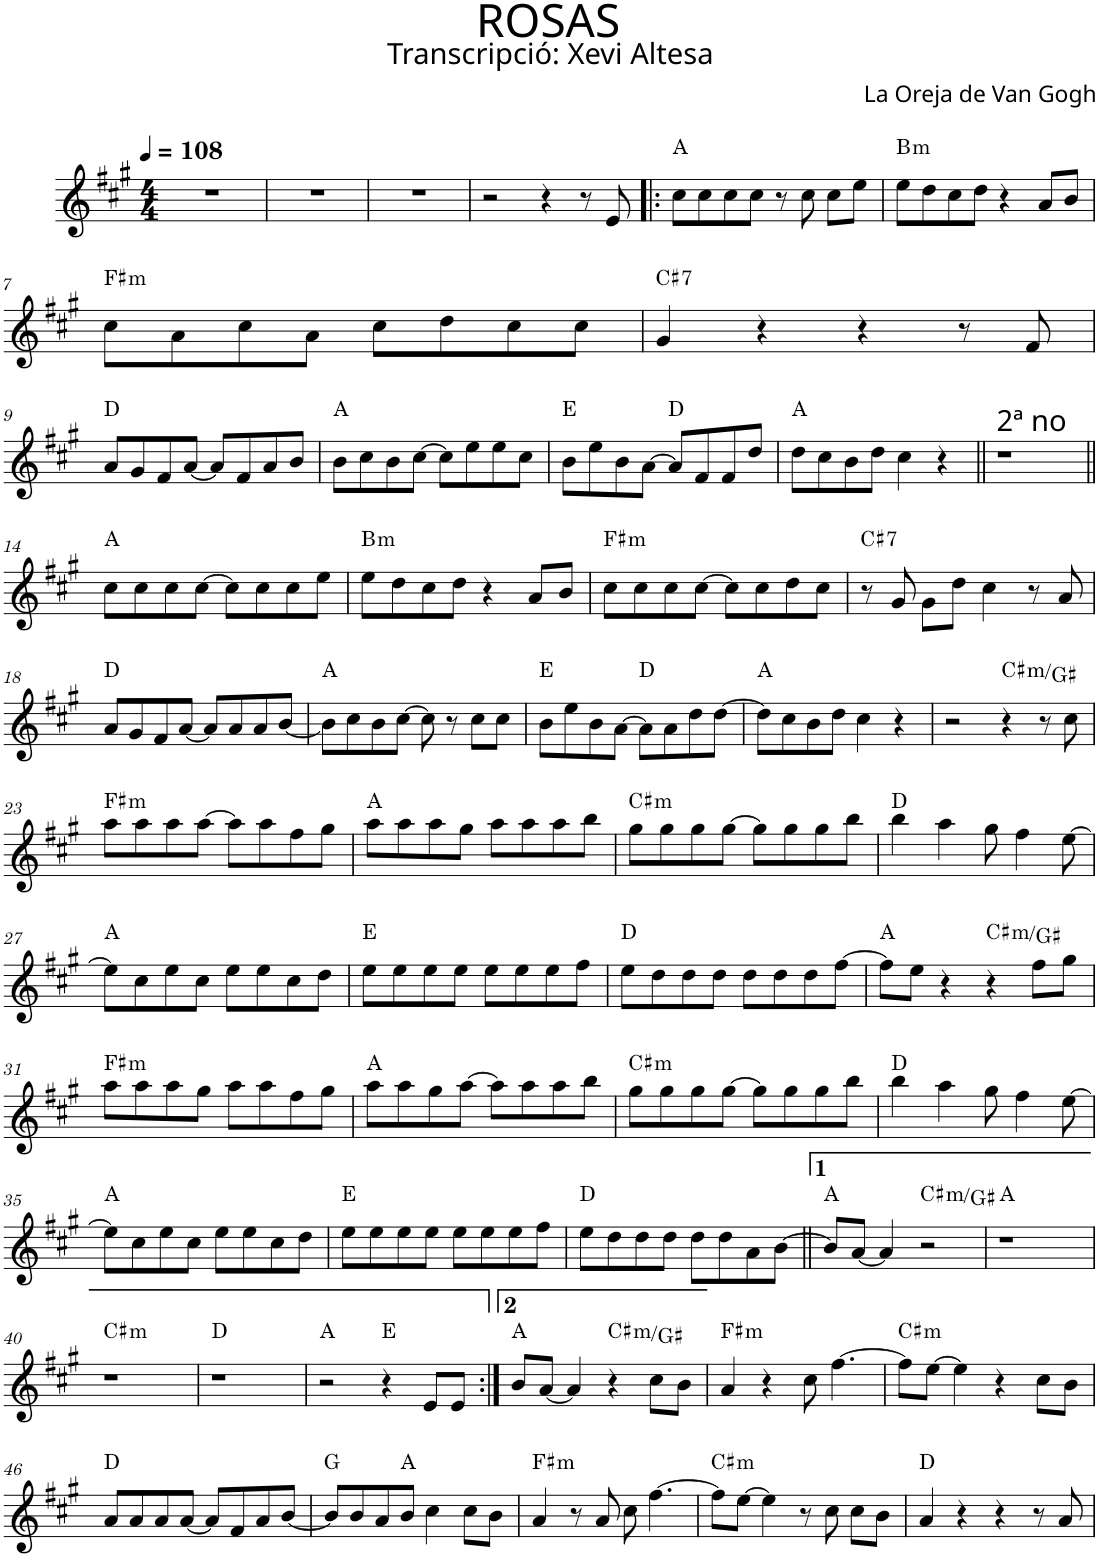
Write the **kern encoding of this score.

**kern	**harte
*part1	*part1
*staff1	*
*I"P1	*
*clefG2	*
*k[f#c#g#]	*
*A:	*
*M4/4	*
*MM108	*
=1	=1
1r	.
=2	=2
1r	.
=3	=3
1r	.
=4	=4
2r	.
4r	.
8r	.
8e/	.
=5!|:	=5!|:
8cc#\L	A:maj
8cc#\	.
8cc#\	.
8cc#\J	.
8r	.
8cc#\	.
8cc#\L	.
8ee\J	.
=6	=6
!	!LO:H:kt=m
8ee\L	B:min
8dd\	.
8cc#\	.
8dd\J	.
4r	.
8a/L	.
8b/J	.
!!LO:LB:g=z
=7	=7
!	!LO:H:kt=m
8cc#\L	F#:min
8a\	.
8cc#\	.
8a\J	.
8cc#\L	.
8dd\	.
8cc#\	.
8cc#\J	.
=8	=8
!	!LO:H:kt=7
4g#/	C#:7
4r	.
4r	.
8r	.
8f#/	.
!!LO:LB:g=z
=9	=9
8a/L	D:maj
8g#/	.
8f#/	.
[<8a/J	.
8a/L]	.
8f#/	.
8a/	.
8b/J	.
=10	=10
8b\L	A:maj
8cc#\	.
8b\	.
[>8cc#\J	.
8cc#\L]	.
8ee\	.
8ee\	.
8cc#\J	.
=11	=11
8b\L	E:maj
8ee\	.
8b\	.
[>8a\J	.
8a/L]	D:maj
8f#/	.
8f#/	.
8dd/J	.
=12	=12
8dd\L	A:maj
8cc#\	.
8b\	.
8dd\J	.
4cc#\	.
4r	.
=13||	=13||
!LO:TX:a:t=2ª no	!
1r	.
!!LO:LB:g=z
=14||	=14||
8cc#\L	A:maj
8cc#\	.
8cc#\	.
[>8cc#\J	.
8cc#\L]	.
8cc#\	.
8cc#\	.
8ee\J	.
=15	=15
!	!LO:H:kt=m
8ee\L	B:min
8dd\	.
8cc#\	.
8dd\J	.
4r	.
8a/L	.
8b/J	.
=16	=16
!	!LO:H:kt=m
8cc#\L	F#:min
8cc#\	.
8cc#\	.
[>8cc#\J	.
8cc#\L]	.
8cc#\	.
8dd\	.
8cc#\J	.
=17	=17
!	!LO:H:kt=7
8r	C#:7
8g#/	.
8g#\L	.
8dd\J	.
4cc#\	.
8r	.
8a/	.
!!LO:LB:g=z
=18	=18
8a/L	D:maj
8g#/	.
8f#/	.
[<8a/J	.
8a/L]	.
8a/	.
8a/	.
[<8b/J	.
=19	=19
8b\L]	A:maj
8cc#\	.
8b\	.
[>8cc#\J	.
8cc#\]	.
8r	.
8cc#\L	.
8cc#\J	.
=20	=20
8b\L	E:maj
8ee\	.
8b\	.
[>8a\J	.
8a\L]	D:maj
8a\	.
8dd\	.
[>8dd\J	.
=21	=21
8dd\L]	A:maj
8cc#\	.
8b\	.
8dd\J	.
4cc#\	.
4r	.
=22	=22
2r	.
!	!LO:H:kt=m
4r	C#:min/5
8r	.
8cc#\	.
!!LO:LB:g=z
=23	=23
!	!LO:H:kt=m
8aa\L	F#:min
8aa\	.
8aa\	.
[>8aa\J	.
8aa\L]	.
8aa\	.
8ff#\	.
8gg#\J	.
=24	=24
8aa\L	A:maj
8aa\	.
8aa\	.
8gg#\J	.
8aa\L	.
8aa\	.
8aa\	.
8bb\J	.
=25	=25
!	!LO:H:kt=m
8gg#\L	C#:min
8gg#\	.
8gg#\	.
[>8gg#\J	.
8gg#\L]	.
8gg#\	.
8gg#\	.
8bb\J	.
=26	=26
4bb\	D:maj
4aa\	.
8gg#\	.
4ff#\	.
[>8ee\	.
!!LO:LB:g=z
=27	=27
8ee\L]	A:maj
8cc#\	.
8ee\	.
8cc#\J	.
8ee\L	.
8ee\	.
8cc#\	.
8dd\J	.
=28	=28
8ee\L	E:maj
8ee\	.
8ee\	.
8ee\J	.
8ee\L	.
8ee\	.
8ee\	.
8ff#\J	.
=29	=29
8ee\L	D:maj
8dd\	.
8dd\	.
8dd\J	.
8dd\L	.
8dd\	.
8dd\	.
[>8ff#\J	.
=30	=30
8ff#\L]	A:maj
8ee\J	.
4r	.
!	!LO:H:kt=m
4r	C#:min/5
8ff#\L	.
8gg#\J	.
!!LO:LB:g=z
=31	=31
!	!LO:H:kt=m
8aa\L	F#:min
8aa\	.
8aa\	.
8gg#\J	.
8aa\L	.
8aa\	.
8ff#\	.
8gg#\J	.
=32	=32
8aa\L	A:maj
8aa\	.
8gg#\	.
[>8aa\J	.
8aa\L]	.
8aa\	.
8aa\	.
8bb\J	.
=33	=33
!	!LO:H:kt=m
8gg#\L	C#:min
8gg#\	.
8gg#\	.
[>8gg#\J	.
8gg#\L]	.
8gg#\	.
8gg#\	.
8bb\J	.
=34	=34
4bb\	D:maj
4aa\	.
8gg#\	.
4ff#\	.
[>8ee\	.
!!LO:LB:g=z
=35	=35
8ee\L]	A:maj
8cc#\	.
8ee\	.
8cc#\J	.
8ee\L	.
8ee\	.
8cc#\	.
8dd\J	.
=36	=36
8ee\L	E:maj
8ee\	.
8ee\	.
8ee\J	.
8ee\L	.
8ee\	.
8ee\	.
8ff#\J	.
=37	=37
8ee\L	D:maj
8dd\	.
8dd\	.
8dd\J	.
8dd\L	.
8dd\	.
8a\	.
[>8b\J	.
=38||	=38||
8b/L]	A:maj
[<8a/J	.
4a/]	.
!	!LO:H:kt=m
2r	C#:min/5
=39	=39
1r	A:maj
!!LO:LB:g=z
=40	=40
!	!LO:H:kt=m
1r	C#:min
=41	=41
1r	D:maj
=42	=42
2r	A:maj
4r	E:maj
8e/L	.
8e/J	.
=43:|!	=43:|!
8b/L	A:maj
[<8a/J	.
4a/]	.
!	!LO:H:kt=m
4r	C#:min/5
8cc#\L	.
8b\J	.
=44	=44
!	!LO:H:kt=m
4a/	F#:min
4r	.
8cc#\	.
[>4.ff#\	.
=45	=45
!	!LO:H:kt=m
8ff#\L]	C#:min
[>8ee\J	.
4ee\]	.
4r	.
8cc#\L	.
8b\J	.
!!LO:LB:g=z
=46	=46
8a/L	D:maj
8a/	.
8a/	.
[<8a/J	.
8a/L]	.
8f#/	.
8a/	.
[<8b/J	.
=47	=47
8b/L]	G:maj
8b/	.
8a/	.
8b/J	A:maj
4cc#\	.
8cc#\L	.
8b\J	.
=48	=48
!	!LO:H:kt=m
4a/	F#:min
8r	.
8a/	.
8cc#\	.
[>4.ff#\	.
=49	=49
!	!LO:H:kt=m
8ff#\L]	C#:min
[>8ee\J	.
4ee\]	.
8r	.
8cc#\	.
8cc#\L	.
8b\J	.
=50	=50
4a/	D:maj
4r	.
4r	.
8r	.
8a/	.
=	=
*-	*-
